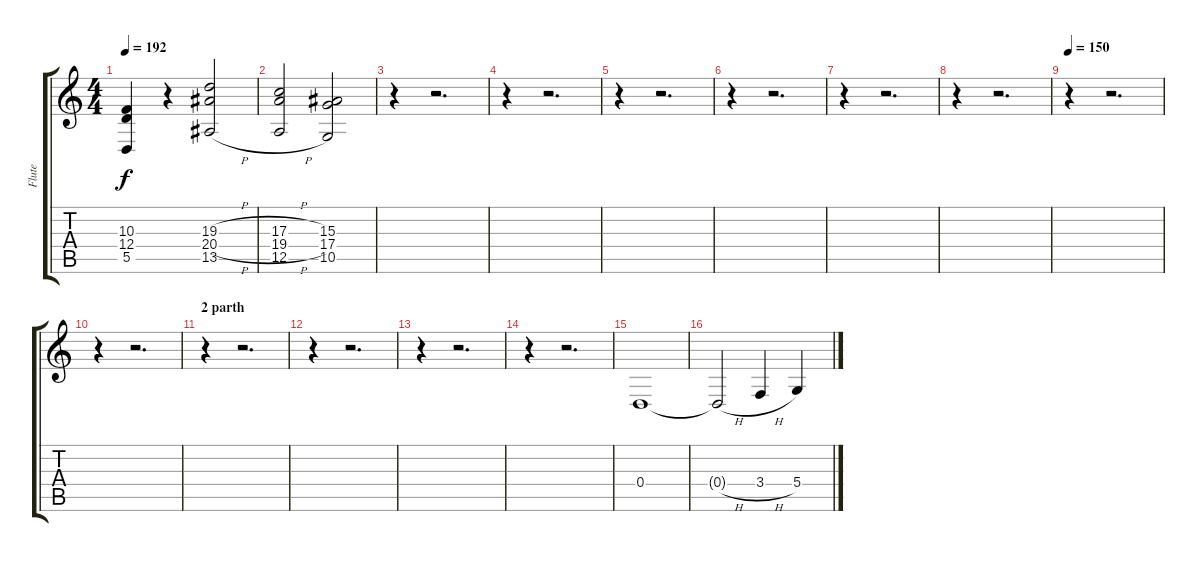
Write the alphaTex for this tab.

\track ("Flute" "Flute") {instrument flute}
\staff {score tabs}
\tuning (E4 B3 G3 D3 A2 E2) {hide}
\ts (4 4)
\tempo 192
\clef g2
\ks c
(10.3{t} 12.4{t} 5.5{t}).4{dy f} r.4 (19.3{h} 20.4{h} 13.5{h}).2 |
(17.3{h} 19.4{h} 12.5{h}).2 (15.3 17.4 10.5).2 |
r.4 r.2{d} |
r.4 r.2{d} |
r.4 r.2{d} |
r.4 r.2{d} |
r.4 r.2{d} |
r.4 r.2{d} |
\tempo 150
r.4 r.2{d} |
r.4 r.2{d} |
\section ("" "2 parth")
r.4 r.2{d} |
r.4 r.2{d} |
r.4 r.2{d} |
r.4 r.2{d} |
0.4.1 |
0.4{h t}.2 3.4{h}.4 5.4{h}.4
